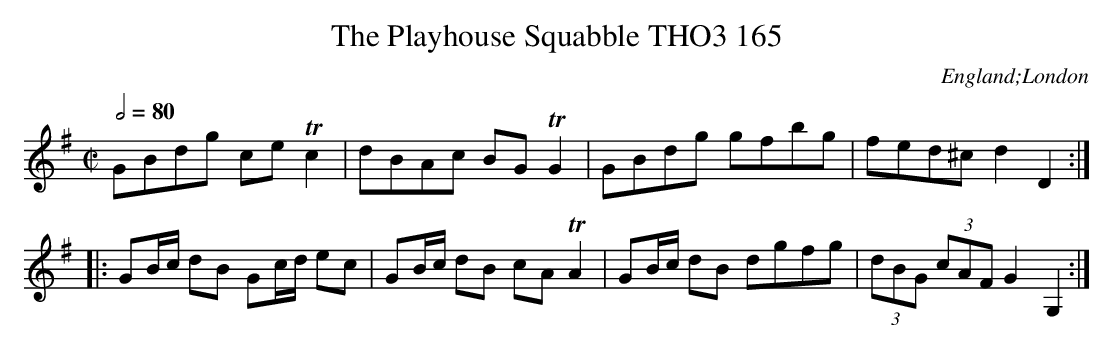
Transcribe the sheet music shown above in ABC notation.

X:1
T:Playhouse Squabble THO3 165, The
O:England;London
M:C|
L:1/8
Q:1/2=80
K:G
GBdg ce Tc2|dBAc BG TG2|GBdg gfbg|fed^c d2D2:|
|:GB/c/ dB Gc/d/ ec|GB/c/ dB cA TA2|GB/c/ dB dgfg| (3dBG (3cAF G2G,2:|
